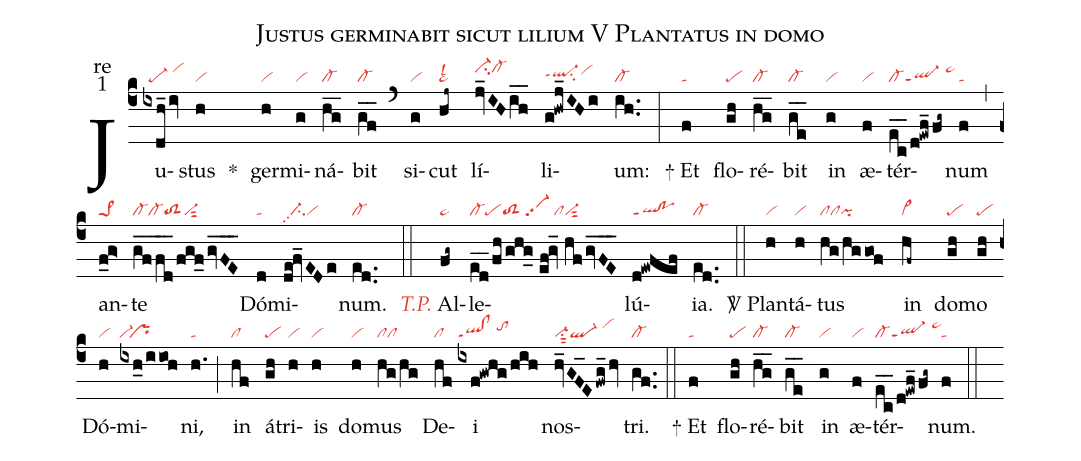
name:Justus germinabit sicut lilium V Plantatus in domo;
office-part:re;
mode:1;
nabc-lines:1;
%%
(c4) Ju(ixdh_/iv|//pe-/vihj)stus(h|vi) <sp>*</sp>() ger(h|vi)mi(g|vi)ná(hg__|cl-)bit(gf__|cl-) (`) si(g|vi)cut(hj~|pe~lsl2) lí(jv_IHih__|ci-hjcl-hj)li(g!hwj_IHi|ql-hhppt1su2vihi)um:(ih..|cl-) (:)

<sp>+</sp> Et(f|ta) flo(gh|pe)ré(hg__|cl-)bit(ge__|cl-) in(g|vi) æ(f|vi)tér(ec__/d!ewf_/fg~|cl-ql-ppt1/pe~hj)num(f|ta) (,) an(f_g>|pe>1)te(gf__fd__/fgf_gvFE___|cl-cl-toS2vi-sut2) Dó(d|ta)mi(de!fv_EDe|//ci-pp2vi)num.(ed..|cl-) (::)

<i><c>T.P.</c></i> Al(fg~|pe~)le(ed__/fh/ghg_//ef!gv_//hfgvFE___|cl-petoS2/vi-pp2/clvi-sut2)lú(d!ewfef|ql!poppt1)ia.(ed..|cl-) (::)

<sp>V/</sp> Plan(h|vi)tá(h|vi)tus(hg/hggof|clclpi) in(hf~|vi>) do(gh|pe)mo(gh|pe) Dó(h|vi)mi(ixh_0/iioh|vi-`pr)ni,(h.|ta) (;) in(hf|cl) á(gh|pe)tri(h|vi)is(h|vi) do(h|vi)mus(hg/hg|clcl) De(hf|cl)i(ixf!gwhg/hih|ql!clppt1/tohi) nos(hv_GF_E/fwg_/hv|vi-su1sut2ql-/vihj)tri.(gf..|cl-) (::)

<sp>+</sp> Et(f|ta) flo(gh|pe)ré(hg__|cl-)bit(ge__|cl-) in(g|vi) æ(f|vi)tér(ec__/d!ewf_/fg~|cl-ql-ppt1/pe~hj)num.(f|ta) (::)
